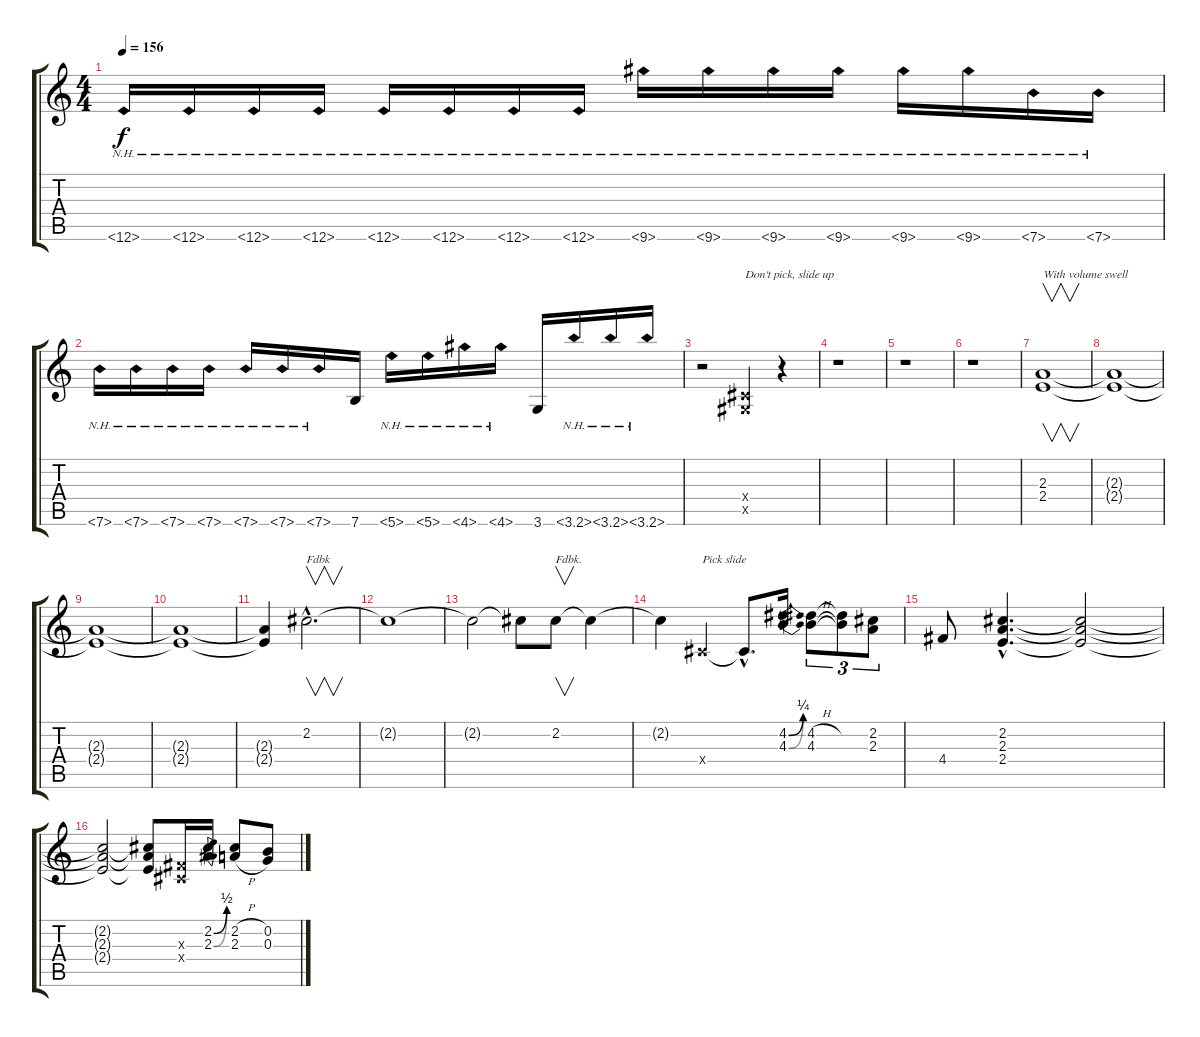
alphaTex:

\track "" {instrument overdrivenguitar}
\staff {score tabs}
\tuning (E4 B3 G3 D3 A2 E2) {hide}
\ts (4 4)
\tempo 156
\clef g2
\ks c
12.6{nh}.16{dy f instrument overdrivenguitar} 12.6{nh}.16 12.6{nh}.16 12.6{nh}.16 12.6{nh}.16 12.6{nh}.16 12.6{nh}.16 12.6{nh}.16 9.6{nh}.16 9.6{nh}.16 9.6{nh}.16 9.6{nh}.16 9.6{nh}.16 9.6{nh}.16 7.6{nh}.16 7.6{nh}.16 |
7.6{nh}.16 7.6{nh}.16 7.6{nh}.16 7.6{nh}.16 7.6{nh}.16 7.6{nh}.16 7.6{nh}.16 7.6.16 5.6{nh}.16 5.6{nh}.16 4.6{nh}.16 4.6{nh}.16 3.6.16 3.6{nh}.16 3.6{nh}.16 3.6{nh}.16 |
r.2 (-1.4{x} -1.5{x}).4{txt "Don't pick, slide up"} r.4 |
r.1 |
r.1 |
r.1 |
(2.3 2.4).1{v txt "With volume swell"} |
(2.3{t} 2.4{t}).1 |
(2.3{t} 2.4{t}).1 |
(2.3{t} 2.4{t}).1 |
(2.3{t} 2.4{t}).4 2.2{hac}.2{v d txt "Fdbk"} |
2.2{t}.1 |
2.2{t}.2 2.2{t}.8 2.2.8{v txt "Fdbk."} 2.2{t}.4 |
2.2{t}.4 -1.4{x}.4{txt "Pick slide"} -1.4{hac t}.8{d} (4.2{be (bend 0 0 60 1)} 4.3{be (bend 0 0 60 1)}).16 (4.2{h} 4.3{h}).8{tu (3 2)} (4.2{t} 4.3{t}).8{tu (3 2)} (2.2 2.3).8{tu (3 2)} |
4.4.8 (2.2{hac} 2.3{hac} 2.4{hac}).4{d} (2.2{t} 2.3{t} 2.4{t}).2 |
(2.2{t} 2.3{t} 2.4{t}).2 (2.2{t} 2.3{t} 2.4{t}).8 (-1.3{x} -1.4{x}).16 (2.2{be (bend 0 0 60 2)} 2.3{be (bend 0 0 60 2)}).16 (2.2{h} 2.3{h}).8 (0.2 0.3).8
